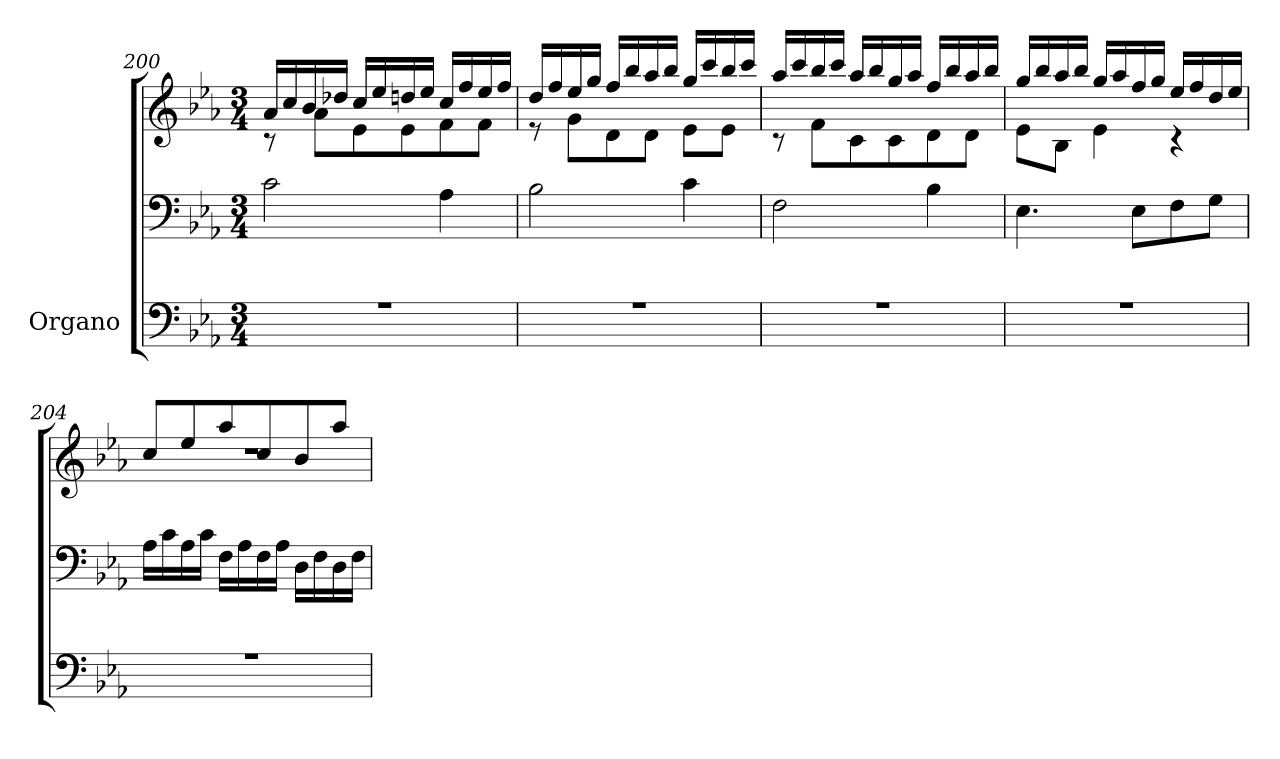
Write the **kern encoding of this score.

**kern	**kern	**kern
*part1	*part1	*part1
*staff3	*staff2	*staff1
*I"Organo	*	*
*clefF4	*clefF4	*clefG2
*k[b-e-a-]	*k[b-e-a-]	*k[b-e-a-]
*M3/4	*M3/4	*M3/4
=200	=200	=200
*^	*	*^
2.r	2.ryy	2c\	16a-/LL	8r
.	.	.	16cc/	.
.	.	.	16b-/	8a-\L
.	.	.	16dd-X/JJ	.
.	.	.	16cc/LL	8e-\
.	.	.	16ee-/	.
.	.	.	16ddn/	8e-\
.	.	.	16ee-/JJ	.
.	.	4A-\	16cc/LL	8f\
.	.	.	16ff/	.
.	.	.	16ee-/	8f\J
.	.	.	16ff/JJ	.
=201	=201	=201	=201	=201
2.r	2.ryy	2B-\	16dd/LL	8r
.	.	.	16ff/	.
.	.	.	16ee-/	8g\L
.	.	.	16gg/JJ	.
.	.	.	16ff/LL	8d\
.	.	.	16bb-/	.
.	.	.	16aa-/	8d\J
.	.	.	16bb-/JJ	.
.	.	4c\	16gg/LL	8e-\L
.	.	.	16ccc/	.
.	.	.	16bb-/	8e-\J
.	.	.	16ccc/JJ	.
=202	=202	=202	=202	=202
2.r	2.ryy	2F\	16aa-/LL	8r
.	.	.	16ccc/	.
.	.	.	16bb-/	8f\L
.	.	.	16ccc/JJ	.
.	.	.	16aa-/LL	8c\
.	.	.	16bb-/	.
.	.	.	16gg/	8c\
.	.	.	16aa-/JJ	.
.	.	4B-\	16ff/LL	8d\
.	.	.	16bb-/	.
.	.	.	16aa-/	8d\J
.	.	.	16bb-/JJ	.
=203	=203	=203	=203	=203
2.r	2.ryy	4.E-\	16gg/LL	8e-\L
.	.	.	16bb-/	.
.	.	.	16aa-/	8B-\J
.	.	.	16bb-/JJ	.
.	.	.	16gg/LL	4e-\
.	.	.	16aa-/	.
.	.	8E-\L	16ff/	.
.	.	.	16gg/JJ	.
.	.	8F\	16ee-/LL	4r
.	.	.	16ff/	.
.	.	8G\J	16dd/	.
.	.	.	16ee-/JJ	.
=204	=204	=204	=204	=204
2.r	2.ryy	16A-\LL	8cc/L	2.rdd
.	.	16c\	.	.
.	.	16A-\	8ee-/	.
.	.	16c\JJ	.	.
.	.	16F\LL	8aa-/	.
.	.	16A-\	.	.
.	.	16F\	8cc/	.
.	.	16A-\JJ	.	.
.	.	16D\LL	8b-/	.
.	.	16F\	.	.
.	.	16D\	8aa-/J	.
.	.	16F\JJ	.	.
*v	*v	*	*v	*v
=	=	=
*-	*-	*-
